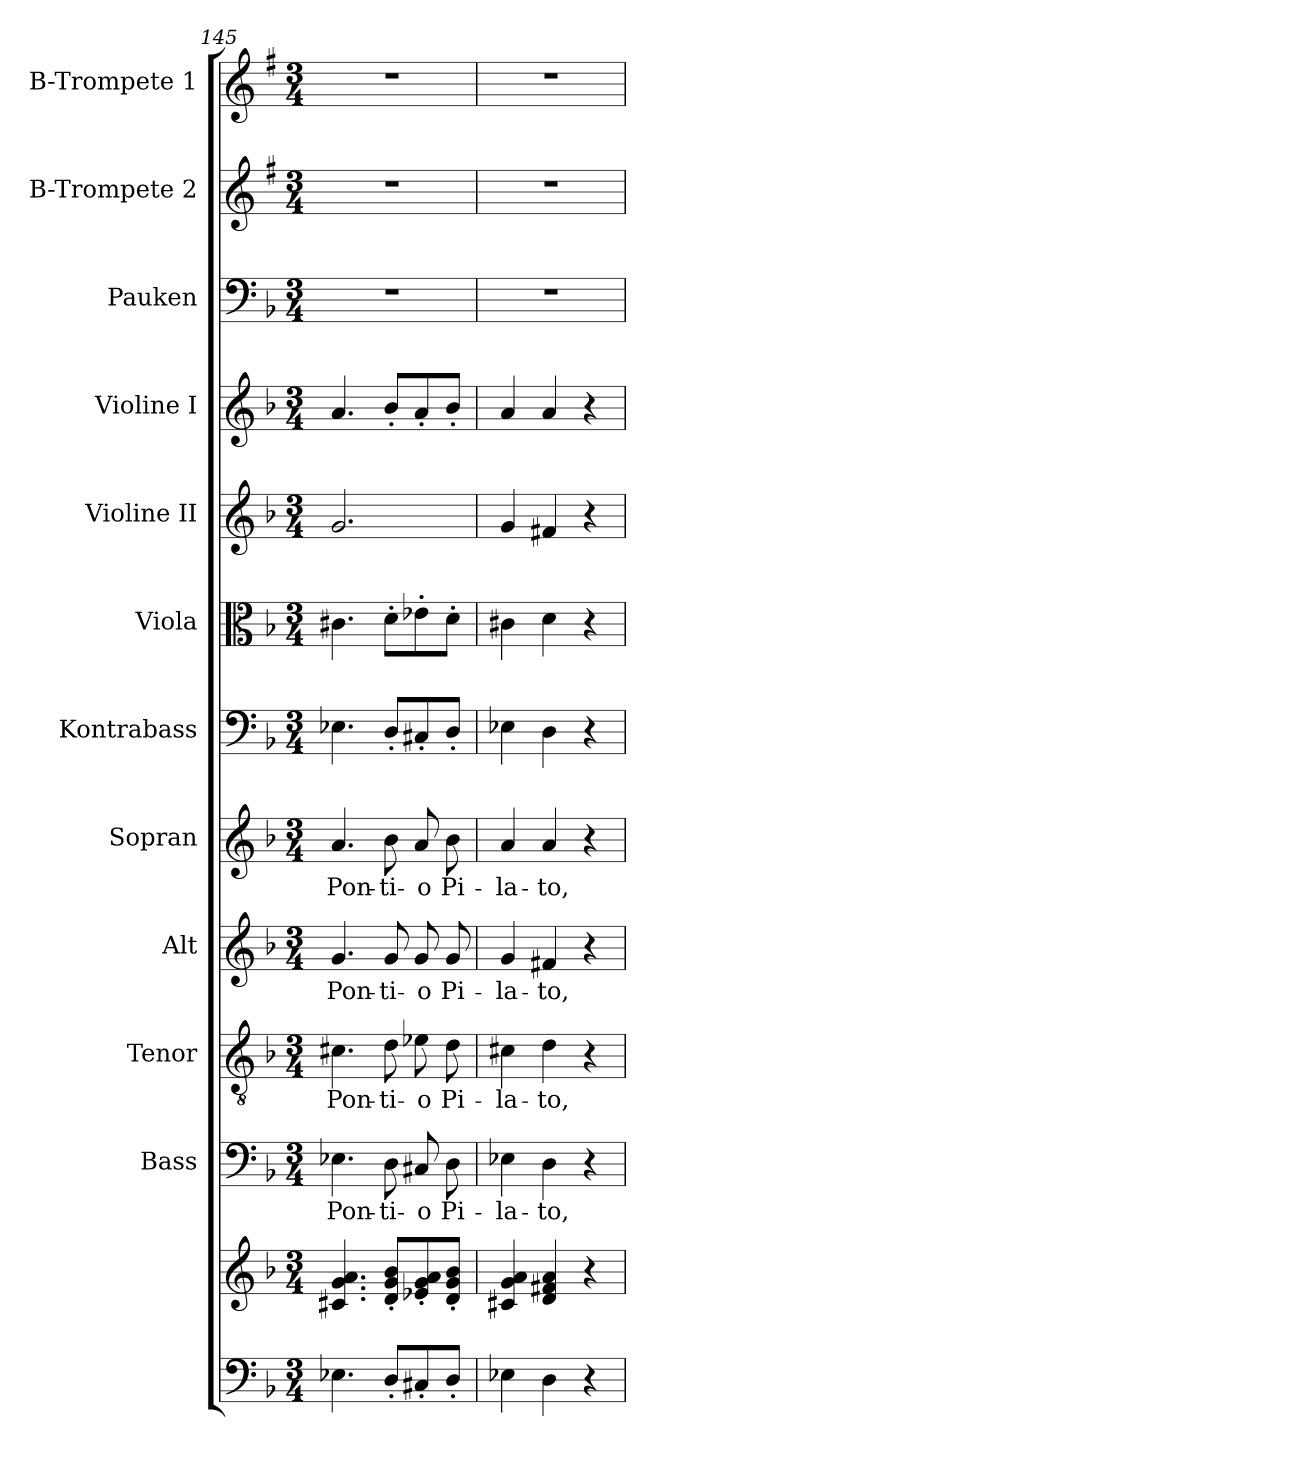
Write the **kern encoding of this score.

**kern	**kern	**kern	**text	**kern	**text	**kern	**text	**kern	**text	**kern	**kern	**kern	**kern	**kern	**kern	**kern
*part12	*part12	*part11	*part11	*part10	*part10	*part9	*part9	*part8	*part8	*part7	*part6	*part5	*part4	*part3	*part2	*part1
*staff13	*staff12	*staff11	*staff11	*staff10	*staff10	*staff9	*staff9	*staff8	*staff8	*staff7	*staff6	*staff5	*staff4	*staff3	*staff2	*staff1
*	*	*I"Bass	*	*I"Tenor	*	*I"Alt	*	*I"Sopran	*	*I"Kontrabass	*I"Viola	*I"Violine II	*I"Violine I	*I"Pauken	*I"B-Trompete 2	*I"B-Trompete 1
*	*	*I'B.	*	*I'T.	*	*I'A.	*	*I'S.	*	*I'Kb.	*I'Vla.	*I'Vl. II	*I'Vl. I	*I'Pk.	*I'B Trp. 2	*I'B Trp. 1
*clefF4	*clefG2	*clefF4	*	*clefGv2	*	*clefG2	*	*clefG2	*	*clefF4	*clefC3	*clefG2	*clefG2	*clefF4	*clefG2	*clefG2
*	*	*	*	*	*	*	*	*	*	*ITrd7c12	*	*	*	*	*ITrd1c2	*ITrd1c2
*k[b-]	*k[b-]	*k[b-]	*	*k[b-]	*	*k[b-]	*	*k[b-]	*	*k[b-]	*k[b-]	*k[b-]	*k[b-]	*k[b-]	*k[b-]	*k[b-]
*F:	*F:	*F:	*	*F:	*	*F:	*	*F:	*	*F:	*F:	*F:	*F:	*F:	*F:	*F:
*M3/4	*M3/4	*M3/4	*	*M3/4	*	*M3/4	*	*M3/4	*	*M3/4	*M3/4	*M3/4	*M3/4	*M3/4	*M3/4	*M3/4
=145	=145	=145	=145	=145	=145	=145	=145	=145	=145	=145	=145	=145	=145	=145	=145	=145
!	!	!	!LO:LY:b	!	!LO:LY:b	!	!LO:LY:b	!	!LO:LY:b	!	!	!	!	!	!	!
4.E-X\	4.c#X/ 4.g/ 4.a/	4.E-X\	Pon-	4.c#X\	Pon-	4.g/	Pon-	4.a/	Pon-	4.EE-X\	4.c#X\	2.g/	4.a/	2.r	2.r	2.r
!	!	!	!LO:LY:b	!	!LO:LY:b	!	!LO:LY:b	!	!LO:LY:b	!	!	!	!	!	!	!
8D'</L	8d/'< 8g/'< 8b-/'<L	8D\	-ti-	8d\	-ti-	8g/	-ti-	8b-\	-ti-	8DD'</L	8d'>\L	.	8b-'</L	.	.	.
!	!	!	!LO:LY:b	!	!LO:LY:b	!	!LO:LY:b	!	!LO:LY:b	!	!	!	!	!	!	!
8C#X'</	8e-X/'< 8g/'< 8a/'<	8C#X/	-o	8e-X\	-o	8g/	-o	8a/	-o	8CC#X'</	8e-X'>\	.	8a'</	.	.	.
!	!	!	!LO:LY:b	!	!LO:LY:b	!	!LO:LY:b	!	!LO:LY:b	!	!	!	!	!	!	!
8D'</J	8d/'< 8g/'< 8b-/'<J	8D\	Pi-	8d\	Pi-	8g/	Pi-	8b-\	Pi-	8DD'</J	8d'>\J	.	8b-'</J	.	.	.
!!LO:PB:g=z
=146	=146	=146	=146	=146	=146	=146	=146	=146	=146	=146	=146	=146	=146	=146	=146	=146
!	!	!	!LO:LY:b	!	!LO:LY:b	!	!LO:LY:b	!	!LO:LY:b	!	!	!	!	!	!	!
4E-X\	4c#X/ 4g/ 4a/	4E-X\	-la-	4c#X\	-la-	4g/	-la-	4a/	-la-	4EE-X\	4c#X\	4g/	4a/	2.r	2.r	2.r
!	!	!	!LO:LY:b	!	!LO:LY:b	!	!LO:LY:b	!	!LO:LY:b	!	!	!	!	!	!	!
4D\	4d/ 4f#X/ 4a/	4D\	-to,	4d\	-to,	4f#X/	-to,	4a/	-to,	4DD\	4d\	4f#X/	4a/	.	.	.
4r	4r	4r	.	4r	.	4r	.	4r	.	4r	4r	4r	4r	.	.	.
=	=	=	=	=	=	=	=	=	=	=	=	=	=	=	=	=
*-	*-	*-	*-	*-	*-	*-	*-	*-	*-	*-	*-	*-	*-	*-	*-	*-
